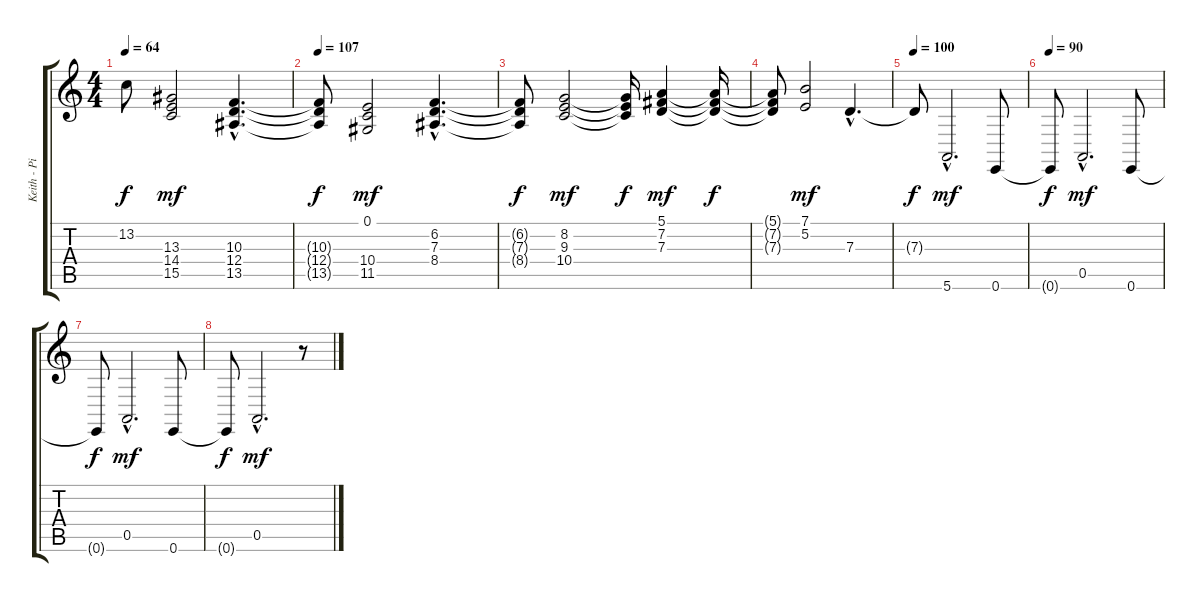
\track ("Keith - Piano LH" "Keith - Pi") {instrument brightacousticpiano}
\staff {score tabs}
\tuning (E4 B3 G3 D3 A2 E2) {hide}
\ts (4 4)
\tempo 64
\clef g2
\ks c
13.2{t}.8{dy f} (13.3 14.4 15.5).2{dy mf} (10.3{hac} 12.4{hac} 13.5{hac}).4{d} |
\tempo 107
(10.3{t} 12.4{t} 13.5{t}).8{dy f} (0.1 10.4 11.5).2{dy mf} (6.2{hac} 7.3{hac} 8.4{hac}).4{d} |
(6.2{t} 7.3{t} 8.4{t}).8{dy f} (8.2 9.3 10.4).2{dy mf} (8.2{t} 9.3{t} 10.4{t}).16{dy f} (5.1 7.2 7.3).4{dy mf} (5.1{t} 7.2{t} 7.3{t}).16{dy f} |
(5.1{t} 7.2{t} 7.3{t}).8 (7.1 5.2).2{dy mf} 7.3{hac}.4{d} |
\tempo 100
7.3{t}.8{dy f} 5.6{hac}.2{d dy mf} 0.6.8 |
\tempo 90
0.6{t}.8{dy f} 0.5{hac}.2{d dy mf} 0.6.8 |
0.6{t}.8{dy f} 0.5{hac}.2{d dy mf} 0.6.8 |
0.6{t}.8{dy f} 0.5{hac}.2{d dy mf} r.8
